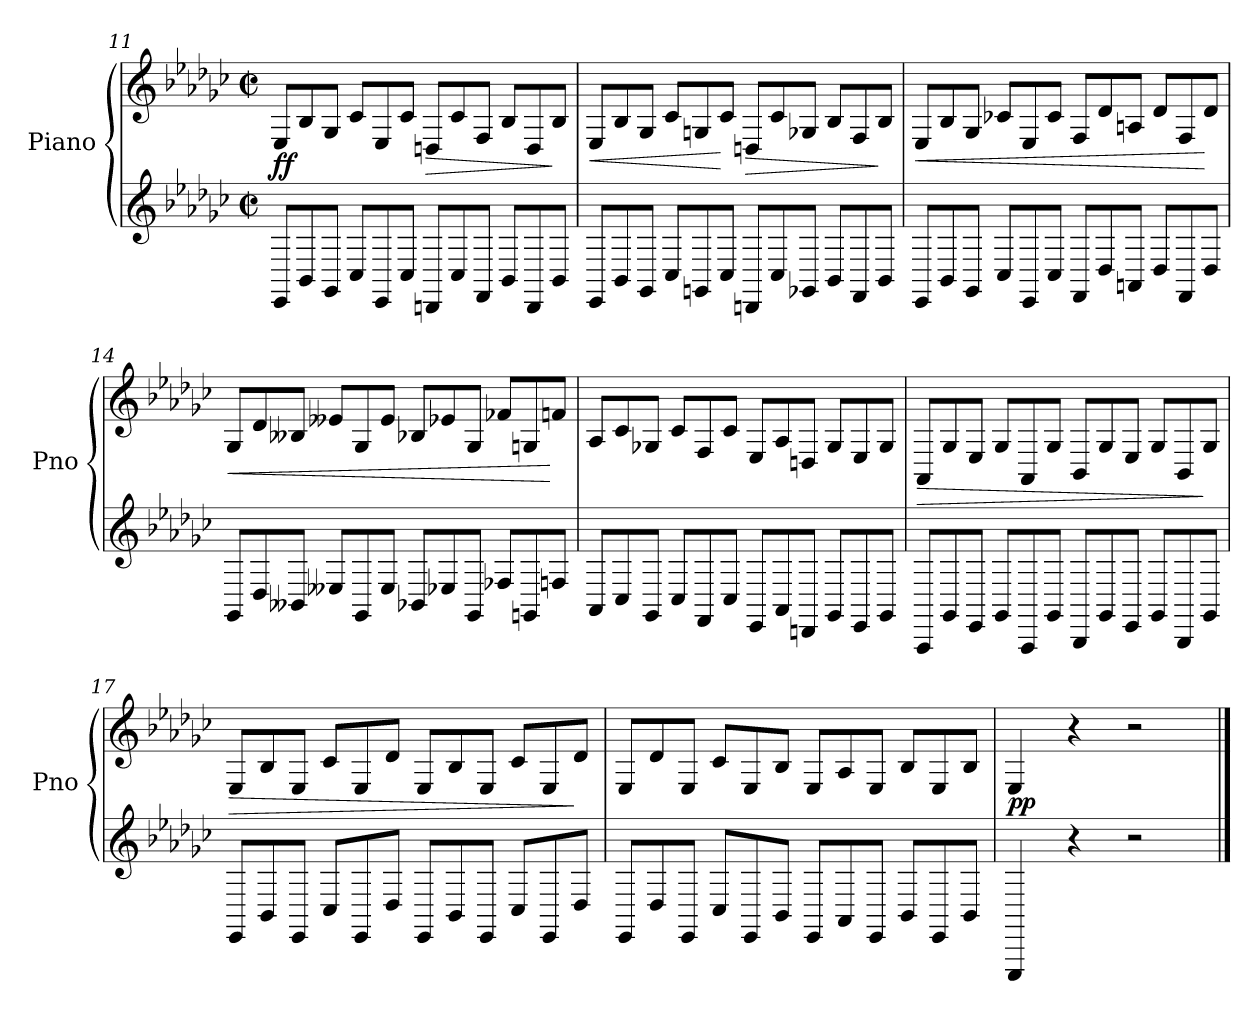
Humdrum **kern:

**kern	**kern	**dynam
*part1	*part1	*part1
*staff2	*staff1	*staff1/2
*I"Piano	*	*
*I'Pno	*	*
!!LO:PB:g=z
*clefG2	*clefG2	*
*k[b-e-a-d-g-c-]	*k[b-e-a-d-g-c-]	*
*M4/4	*M4/4	*
*met(c|)	*met(c|)	*
*Xtuplet	*Xtuplet	*
=11	=11	=11
!	!	!LO:DY:b
12EE-/L	12E-/L	ff
12BB-/	12B-/	.
!	!	!LO:DY:b
12GG-/J	12G-/J	other-dynamics
12C-/L	12c-/L	.
12EE-/	12E-/	.
12C-/J	12c-/J	.
!	!	!LO:HP:b
12DDn/L	12Dn/L	>
12C-/	12c-/	.
12FF/J	12F/J	.
12BB-/L	12B-/L	.
12DD/	12D/	.
12BB-/J	12B-/J	]
=12	=12	=12
!	!	!LO:HP:b
12EE-/L	12E-/L	<
12BB-/	12B-/	.
12GG-/J	12G-/J	.
12C-/L	12c-/L	.
12GGn/	12Gn/	.
12C-/J	12c-/J	[
!	!	!LO:HP:b
12DDn/L	12Dn/L	>
12C-/	12c-/	.
12GG-X/J	12G-X/J	.
12BB-/L	12B-/L	.
12FF/	12F/	.
12BB-/J	12B-/J	]
!!LO:LB:g=z
=13	=13	=13
!	!	!LO:HP:b
12EE-/L	12E-/L	<
12BB-/	12B-/	.
12GG-/J	12G-/J	.
12C-/L	12c-X/L	.
12EE-/	12E-/	.
12C-/J	12c-/J	.
12FF/L	12F/L	.
12D-/	12d-/	.
12AAn/J	12An/J	.
12D-/L	12d-/L	.
12FF/	12F/	.
12D-/J	12d-/J	[
=14	=14	=14
!	!	!LO:HP:b
12GG-/L	12G-/L	<
12D-/	12d-/	.
12BB--X/J	12B--X/J	.
12E--X/L	12e--X/L	.
12GG-/	12G-/	.
12E--/J	12e--/J	.
12BB-X/L	12B-X/L	.
12E-X/	12e-X/	.
12GG-/J	12G-/J	.
12F-X/L	12f-X/L	.
12GGn/	12Gn/	.
12Fn/J	12fn/J	[
!!LO:LB:g=z
=15	=15	=15
12AA-/L	12A-/L	.
12C-/	12c-/	.
12GG-/J	12G-X/J	.
!	!	!LO:DY:b
12C-/L	12c-/L	other-dynamics
12FF/	12F/	.
12C-/J	12c-/J	.
12EE-/L	12E-/L	.
12AA-/	12A-/	.
12DDn/J	12Dn/J	.
12GG-/L	12G-/L	.
12EE-/	12E-/	.
12GG-/J	12G-/J	.
=16	=16	=16
!	!	!LO:HP:b
12AAA-/L	12AA-/L	>
12GG-/	12G-/	.
12EE-/J	12E-/J	.
12GG-/L	12G-/L	.
12AAA-/	12AA-/	.
12GG-/J	12G-/J	.
12BBB-/L	12BB-/L	.
12GG-/	12G-/	.
12EE-/J	12E-/J	.
12GG-/L	12G-/L	.
12BBB-/	12BB-/	.
12GG-/J	12G-/J	]
!!LO:LB:g=z
=17	=17	=17
!	!	!LO:HP:b
12EE-/L	12E-/L	>
12BB-/	12B-/	.
12EE-/J	12E-/J	.
12C-/L	12c-/L	.
12EE-/	12E-/	.
12D-/J	12d-/J	.
12EE-/L	12E-/L	.
12BB-/	12B-/	.
12EE-/J	12E-/J	.
12C-/L	12c-/L	.
12EE-/	12E-/	.
12D-/J	12d-/J	]
=18	=18	=18
12EE-/L	12E-/L	.
12D-/	12d-/	.
12EE-/J	12E-/J	.
!	!	!LO:DY:b
12C-/L	12c-/L	other-dynamics
12EE-/	12E-/	.
12BB-/J	12B-/J	.
12EE-/L	12E-/L	.
12AA-/	12A-/	.
12EE-/J	12E-/J	.
12BB-/L	12B-/L	.
12EE-/	12E-/	.
12BB-/J	12B-/J	.
=19	=19	=19
!	!	!LO:DY:b
4EEE-/	4E-/	pp
4r	4r	.
2r	2r	.
==	==	==
*-	*-	*-
